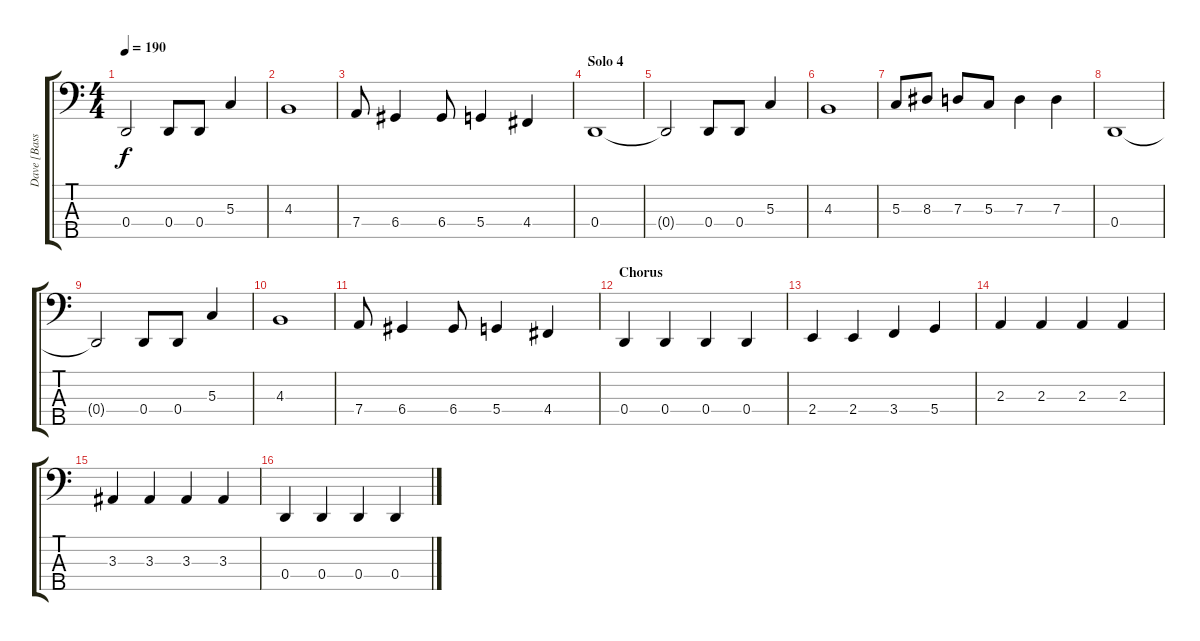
\track ("Dave [Bass]" "Dave [Bass") {instrument electricbasspick}
\staff {score tabs}
\tuning (F2 C2 G1 D1 A0) {hide}
\ts (4 4)
\tempo 190
\clef f4
\ks c
0.4{t}.2{dy f} 0.4.8 0.4.8 5.3.4 |
4.3.1 |
7.4.8 6.4.4 6.4.8 5.4.4 4.4.4 |
\section ("" "Solo 4")
0.4.1 |
0.4{t}.2 0.4.8 0.4.8 5.3.4 |
4.3.1 |
5.3.8 8.3.8 7.3.8 5.3.8 7.3.4 7.3.4 |
0.4.1 |
0.4{t}.2 0.4.8 0.4.8 5.3.4 |
4.3.1 |
7.4.8 6.4.4 6.4.8 5.4.4 4.4.4 |
\section ("" "Chorus")
0.4.4 0.4.4 0.4.4 0.4.4 |
2.4.4 2.4.4 3.4.4 5.4.4 |
2.3.4 2.3.4 2.3.4 2.3.4 |
3.3.4 3.3.4 3.3.4 3.3.4 |
0.4.4 0.4.4 0.4.4 0.4.4
